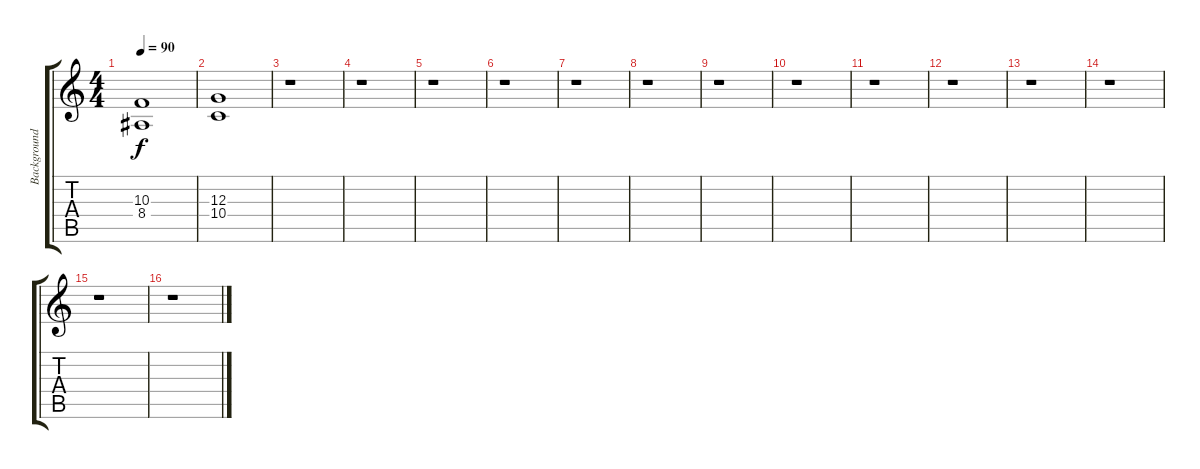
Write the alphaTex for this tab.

\track ("Backgroundvoices:" "Background") {instrument pad4choir}
\staff {score tabs}
\tuning (E4 B3 G3 D3 A2 E2) {hide}
\ts (4 4)
\tempo 90
\clef g2
\ks c
(10.3 8.4).1{dy f} |
(12.3 10.4).1 |
r.1 |
r.1 |
r.1 |
r.1 |
r.1 |
r.1 |
r.1 |
r.1 |
r.1 |
r.1 |
r.1 |
r.1 |
r.1 |
r.1
